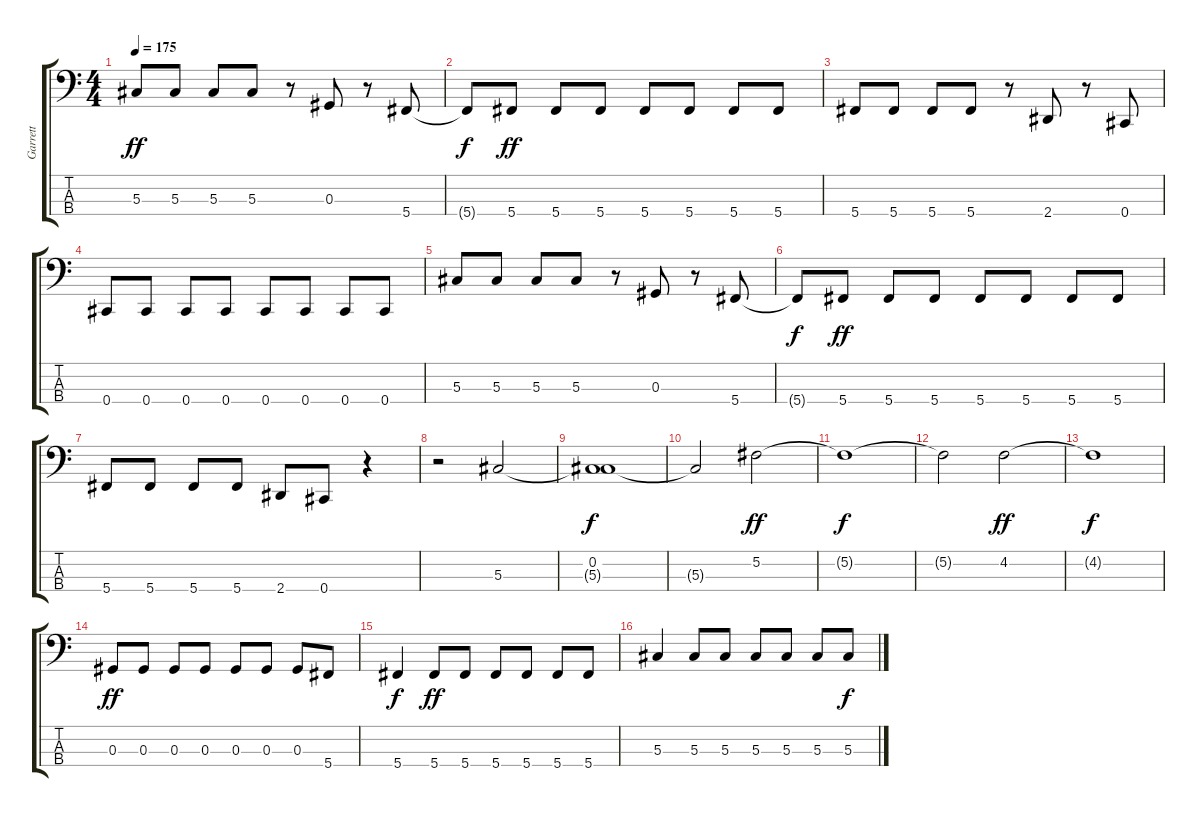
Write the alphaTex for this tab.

\track ("Garrett" "Garrett") {instrument electricbassfinger}
\staff {score tabs}
\tuning (Gb2 Db2 Ab1 Db1) {hide}
\ts (4 4)
\tempo 175
\clef f4
\ks c
5.3.8{dy ff instrument electricbassfinger} 5.3.8 5.3.8 5.3.8 r.8 0.3.8 r.8 5.4.8 |
5.4{t}.8{dy f} 5.4.8{dy ff} 5.4.8 5.4.8 5.4.8 5.4.8 5.4.8 5.4.8 |
5.4.8 5.4.8 5.4.8 5.4.8 r.8 2.4.8 r.8 0.4.8 |
0.4.8 0.4.8 0.4.8 0.4.8 0.4.8 0.4.8 0.4.8 0.4.8 |
5.3.8 5.3.8 5.3.8 5.3.8 r.8 0.3.8 r.8 5.4.8 |
5.4{t}.8{dy f} 5.4.8{dy ff} 5.4.8 5.4.8 5.4.8 5.4.8 5.4.8 5.4.8 |
5.4.8 5.4.8 5.4.8 5.4.8 2.4.8 0.4.8 r.4 |
r.2 5.3.2 |
(0.2 5.3{t}).1{dy f} |
5.3{t}.2 5.2.2{dy ff} |
5.2{t}.1{dy f} |
5.2{t}.2 4.2.2{dy ff} |
4.2{t}.1{dy f} |
0.3.8{dy ff} 0.3.8 0.3.8 0.3.8 0.3.8 0.3.8 0.3.8 5.4.8 |
5.4.4{dy f} 5.4.8{dy ff} 5.4.8 5.4.8 5.4.8 5.4.8 5.4.8 |
5.3.4 5.3.8 5.3.8 5.3.8 5.3.8 5.3.8 5.3.8{dy f}
